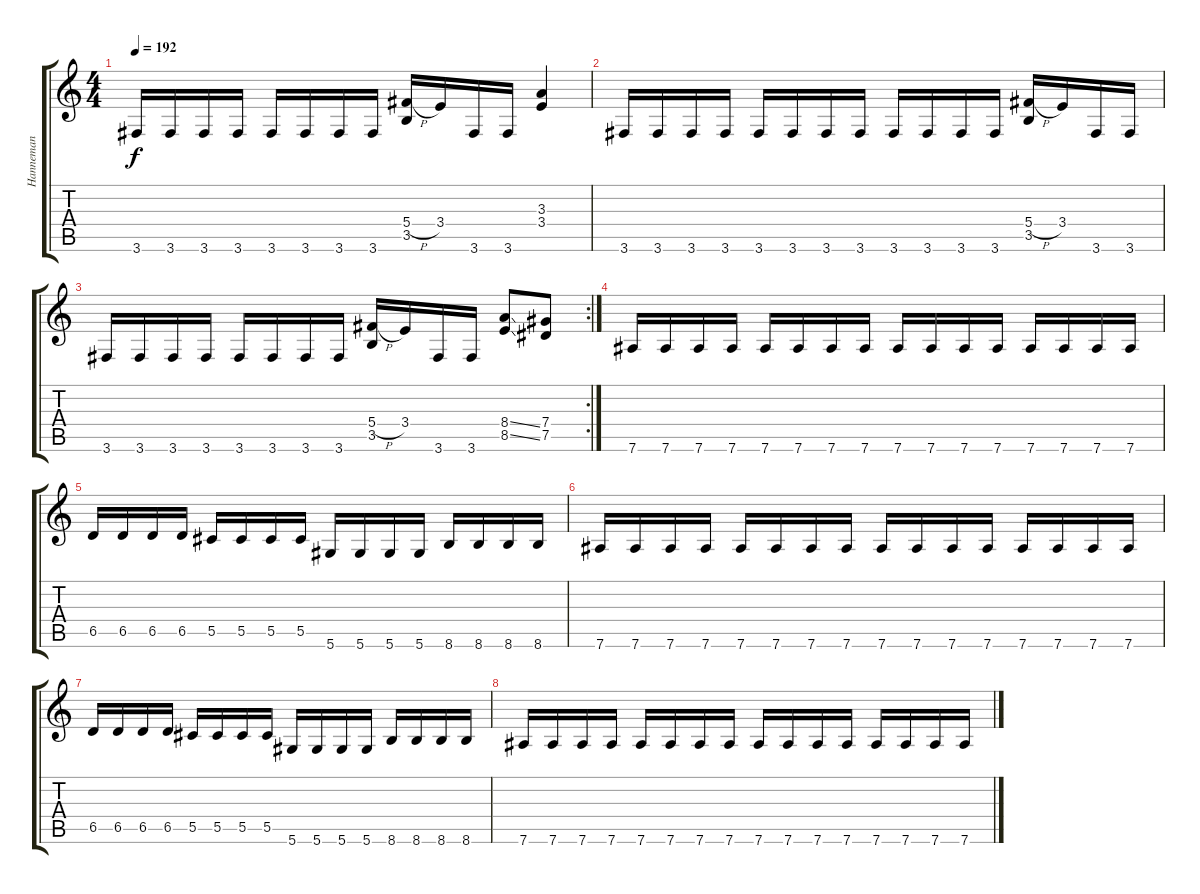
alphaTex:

\track ("Hanneman" "Hanneman") {instrument distortionguitar}
\staff {score tabs}
\tuning (Eb4 Bb3 Gb3 Db3 Ab2 Eb2) {hide}
\ts (4 4)
\tempo 192
\clef g2
\ks c
3.6.16{dy f} 3.6.16 3.6.16 3.6.16 3.6.16 3.6.16 3.6.16 3.6.16 (5.4{h} 3.5).16 3.4.16 3.6.16 3.6.16 (3.3 3.4).4 |
3.6.16 3.6.16 3.6.16 3.6.16 3.6.16 3.6.16 3.6.16 3.6.16 3.6.16 3.6.16 3.6.16 3.6.16 (5.4{h} 3.5).16 3.4.16 3.6.16 3.6.16 |
\rc 2
3.6.16 3.6.16 3.6.16 3.6.16 3.6.16 3.6.16 3.6.16 3.6.16 (5.4{h} 3.5).16 3.4.16 3.6.16 3.6.16 (8.4{ss} 8.5{ss}).8 (7.4 7.5).8 |
7.6.16 7.6.16 7.6.16 7.6.16 7.6.16 7.6.16 7.6.16 7.6.16 7.6.16 7.6.16 7.6.16 7.6.16 7.6.16 7.6.16 7.6.16 7.6.16 |
6.5.16 6.5.16 6.5.16 6.5.16 5.5.16 5.5.16 5.5.16 5.5.16 5.6.16 5.6.16 5.6.16 5.6.16 8.6.16 8.6.16 8.6.16 8.6.16 |
7.6.16 7.6.16 7.6.16 7.6.16 7.6.16 7.6.16 7.6.16 7.6.16 7.6.16 7.6.16 7.6.16 7.6.16 7.6.16 7.6.16 7.6.16 7.6.16 |
6.5.16 6.5.16 6.5.16 6.5.16 5.5.16 5.5.16 5.5.16 5.5.16 5.6.16 5.6.16 5.6.16 5.6.16 8.6.16 8.6.16 8.6.16 8.6.16 |
7.6.16 7.6.16 7.6.16 7.6.16 7.6.16 7.6.16 7.6.16 7.6.16 7.6.16 7.6.16 7.6.16 7.6.16 7.6.16 7.6.16 7.6.16 7.6.16
